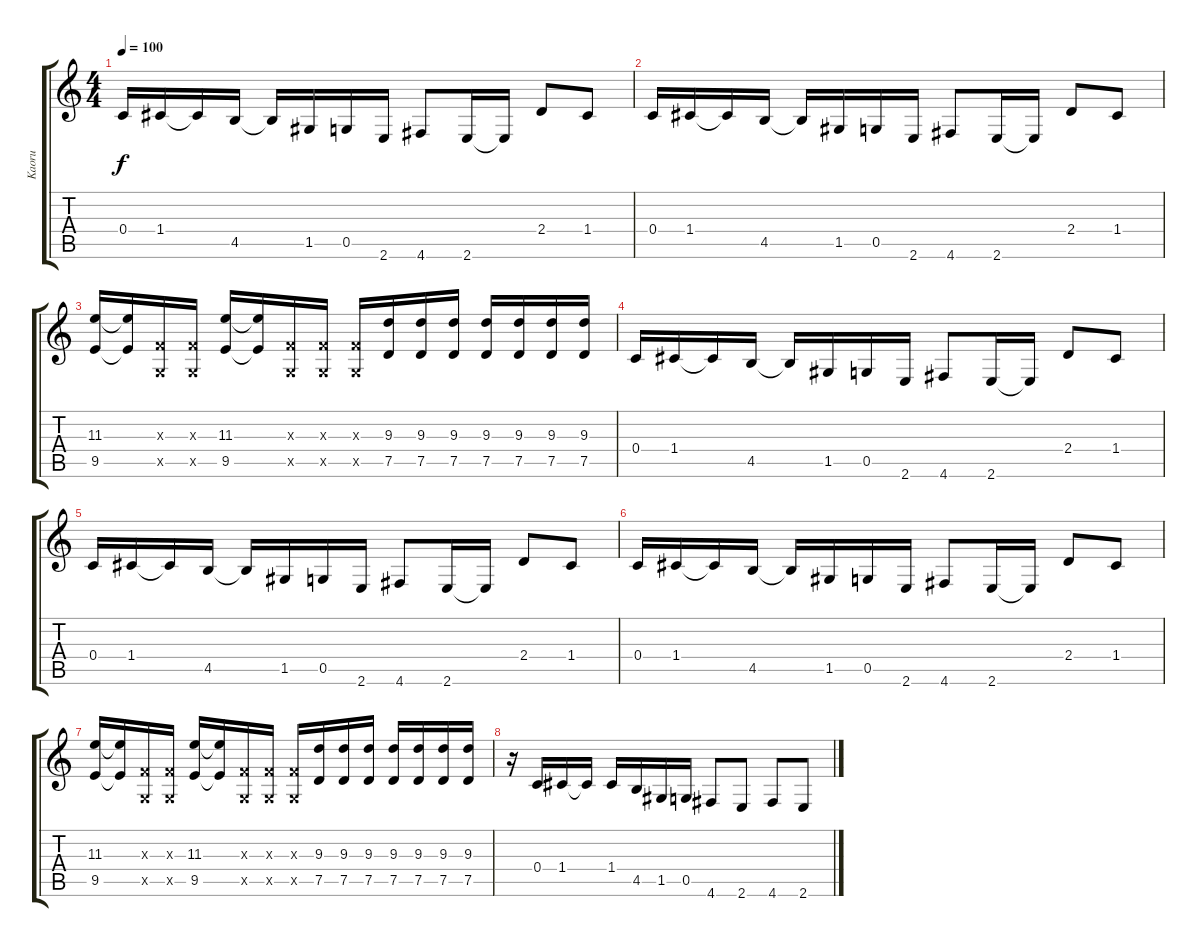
\track ("Kaoru" "Kaoru") {instrument overdrivenguitar}
\staff {score tabs}
\tuning (D4 A3 F3 C3 G2 D2) {hide}
\ts (4 4)
\tempo 100
\clef g2
\ks c
0.4.16{dy f} 1.4.16 1.4{t}.16 4.5.16 4.5{t}.16 1.5.16 0.5.16 2.6.16 4.6.8 2.6.16 2.6{t}.16 2.4.8 1.4.8 |
0.4.16 1.4.16 1.4{t}.16 4.5.16 4.5{t}.16 1.5.16 0.5.16 2.6.16 4.6.8 2.6.16 2.6{t}.16 2.4.8 1.4.8 |
(11.3 9.5).16 (11.3{t} 9.5{t}).16 (0.3{x} 0.5{x}).16 (0.3{x} 0.5{x}).16 (11.3 9.5).16 (11.3{t} 9.5{t}).16 (0.3{x} 0.5{x}).16 (0.3{x} 0.5{x}).16 (0.3{x} 0.5{x}).16 (9.3 7.5).16 (9.3 7.5).16 (9.3 7.5).16 (9.3 7.5).16 (9.3 7.5).16 (9.3 7.5).16 (9.3 7.5).16 |
0.4.16 1.4.16 1.4{t}.16 4.5.16 4.5{t}.16 1.5.16 0.5.16 2.6.16 4.6.8 2.6.16 2.6{t}.16 2.4.8 1.4.8 |
0.4.16 1.4.16 1.4{t}.16 4.5.16 4.5{t}.16 1.5.16 0.5.16 2.6.16 4.6.8 2.6.16 2.6{t}.16 2.4.8 1.4.8 |
0.4.16 1.4.16 1.4{t}.16 4.5.16 4.5{t}.16 1.5.16 0.5.16 2.6.16 4.6.8 2.6.16 2.6{t}.16 2.4.8 1.4.8 |
(11.3 9.5).16 (11.3{t} 9.5{t}).16 (0.3{x} 0.5{x}).16 (0.3{x} 0.5{x}).16 (11.3 9.5).16 (11.3{t} 9.5{t}).16 (0.3{x} 0.5{x}).16 (0.3{x} 0.5{x}).16 (0.3{x} 0.5{x}).16 (9.3 7.5).16 (9.3 7.5).16 (9.3 7.5).16 (9.3 7.5).16 (9.3 7.5).16 (9.3 7.5).16 (9.3 7.5).16 |
r.16 0.4.16 1.4.16 1.4{t}.16 1.4.16 4.5.16 1.5.16 0.5.16 4.6.8 2.6.8 4.6.8 2.6.8
